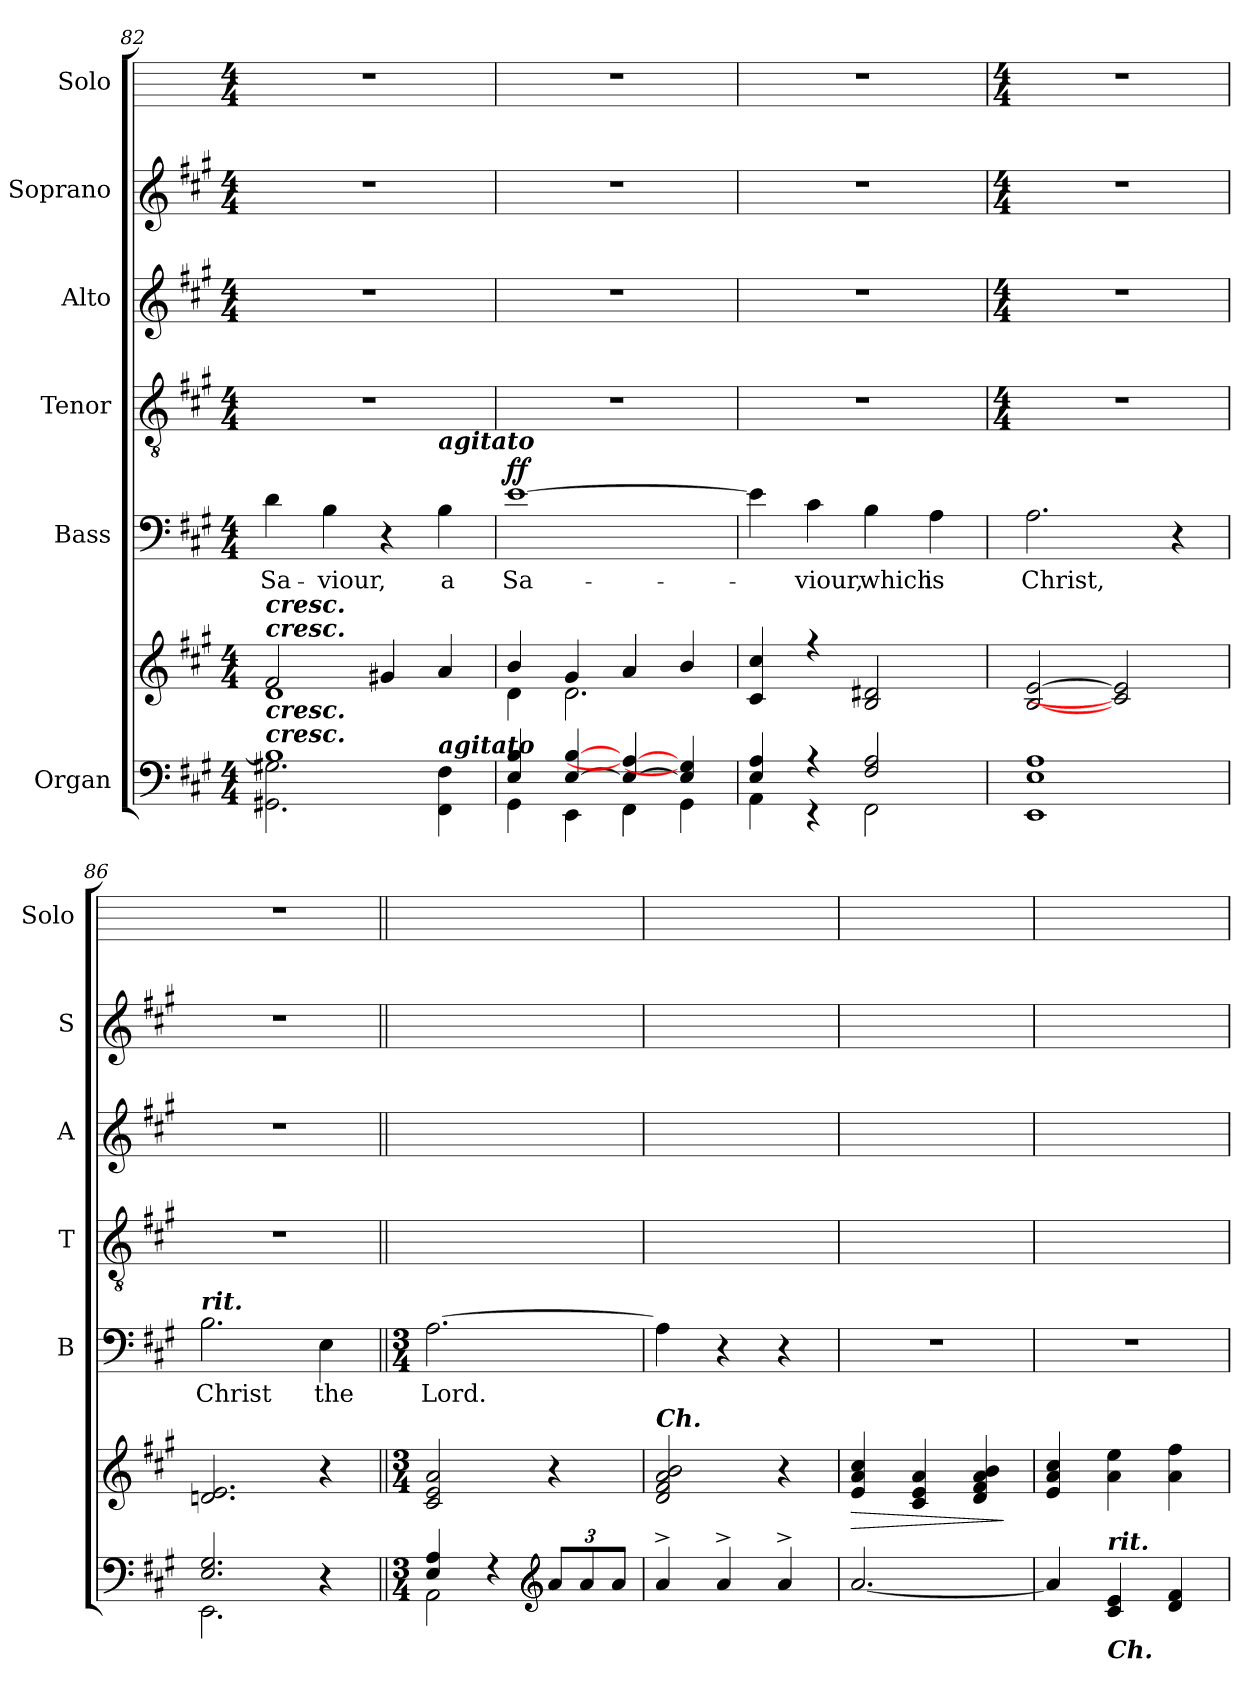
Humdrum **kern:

**kern	**kern	**dynam	**kern	**text	**dynam	**kern	**kern	**kern	**kern
*part6	*part6	*part6	*part5	*part5	*part5	*part4	*part3	*part2	*part1
*staff7	*staff6	*staff6/7	*staff5	*staff5	*staff5	*staff4	*staff3	*staff2	*staff1
*I"Organ	*	*	*I"Bass	*	*	*I"Tenor	*I"Alto	*I"Soprano	*I"Solo
*	*	*	*I'B	*	*	*I'T	*I'A	*I'S	*I'Solo
*clefF4	*clefG2	*	*clefF4	*	*	*clefGv2	*clefG2	*clefG2	*
*k[f#c#g#]	*k[f#c#g#]	*	*k[f#c#g#]	*	*	*k[f#c#g#]	*k[f#c#g#]	*k[f#c#g#]	*
*A:	*A:	*	*A:	*	*	*A:	*A:	*A:	*
*M4/4	*M4/4	*	*M4/4	*	*	*M4/4	*M4/4	*M4/4	*M4/4
=82	=82	=82	=82	=82	=82	=82	=82	=82	=82
*^	*^	*	*	*	*	*	*	*	*
!	!	!LO:TX:a:Bi:t=cresc.	!	!	!	!	!	!	!	!	!
!	!	!LO:TX:a:Bi:t=cresc.	!	!	!	!	!	!	!	!	!
!LO:TX:a:Bi:t=cresc.	!	!	!	!	!	!	!	!	!	!	!
!LO:TX:a:Bi:t=cresc.	!	!	!	!	!	!	!	!	!	!	!
!	!	!	!	!	!	!LO:LY:b	!	!	!	!	!
1B/]	2.GG#X\ 2.G#X\	2f#	1d\	.	4d	Sa-	.	1r	1r	1r	1r
!	!	!	!	!	!	!LO:LY:b	!	!	!	!	!
.	.	.	.	.	4B	-viour,	.	.	.	.	.
.	.	4g#X	.	.	4r	.	.	.	.	.	.
!	!	!	!	!	!LO:TX:a:Bi:t=agitato	!	!	!	!	!	!
!	!LO:TX:a:Bi:t=agitato	!	!	!	!	!	!	!	!	!	!
!	!	!	!	!	!	!LO:LY:b	!	!	!	!	!
.	4FF#\ 4F#\	4a	.	.	4B	a	.	.	.	.	.
=83	=83	=83	=83	=83	=83	=83	=83	=83	=83	=83	=83
!	!	!	!	!	!	!LO:LY:b	!LO:DY:b	!	!	!	!
4E/ 4B/	4GG#\	4b/	4d\	.	[1e	Sa-	ff	1r	1r	1r	1r
[4E/ [4B/	4EE\	4g#	2.d\	.	.	.	.	.	.	.	.
4E/_ 4A/_	4FF#\	4a	.	.	.	.	.	.	.	.	.
4E/] 4G#/]	4GG#\	4b/	.	.	.	.	.	.	.	.	.
=84	=84	=84	=84	=84	=84	=84	=84	=84	=84	=84	=84
4E/ 4A/	4AA\	4c# 4cc#	1ryy	.	4e]	.	.	1r	1r	1r	1r
!	!	!	!	!	!	!LO:LY:b	!	!	!	!	!
4r	4r	4r	.	.	4c#	viour,	.	.	.	.	.
!	!	!	!	!	!	!LO:LY:b	!	!	!	!	!
2F#/ 2A/	2FF#\	2B 2d#X	.	.	4B	which	.	.	.	.	.
!	!	!	!	!	!	!LO:LY:b	!	!	!	!	!
.	.	.	.	.	4A	is	.	.	.	.	.
*	*	*v	*v	*	*	*	*	*	*	*	*
!!LO:LB:g=z
=85	=85	=85	=85	=85	=85	=85	=85	=85	=85	=85
*	*	*	*	*	*	*	*M4/4	*M4/4	*M4/4	*M4/4
!	!	!	!	!	!LO:LY:b	!	!	!	!	!
1E/ 1A/	1EE\	[2B [2e	.	2.A	Christ,	.	1r	1r	1r	1r
.	.	2c#] 2e]	.	.	.	.	.	.	.	.
.	.	.	.	4r	.	.	.	.	.	.
=86	=86	=86	=86	=86	=86	=86	=86	=86	=86	=86
!	!	!	!	!LO:TX:a:Bi:t=rit.	!	!	!	!	!	!
!	!	!	!	!	!LO:LY:b	!	!	!	!	!
2.E/ 2.G#/	2.EE\	2.dn 2.e	.	2.B	Christ	.	1r	1r	1r	1r
!	!	!	!	!	!LO:LY:b	!	!	!	!	!
4r	4ryy	4r	.	4E	the	.	.	.	.	.
=87||	=87||	=87||	=87||	=87||	=87||	=87||	=87||	=87||	=87||	=87||
*M3/4	*	*M3/4	*	*M3/4	*	*	*	*	*	*
!	!	!	!	!	!LO:LY:b	!	!	!	!	!
4E/ 4A/	2AA\	2c# 2e 2a	.	[2.A	Lord.	.	2.r	2.r	2.r	2.r
4r	.	.	.	.	.	.	.	.	.	.
*clefG2	*	*	*	*	*	*	*	*	*	*
12a/L	4ryy	4r	.	.	.	.	.	.	.	.
12a/	.	.	.	.	.	.	.	.	.	.
12a/J	.	.	.	.	.	.	.	.	.	.
=88	=88	=88	=88	=88	=88	=88	=88	=88	=88	=88
!	!	!LO:TX:a:Bi:t=Ch.	!	!	!	!	!	!	!	!
4a^/	2.ryy	2d 2f# 2a 2b	.	4A]	.	.	2.r	2.r	2.r	2.r
4a^/	.	.	.	4r	.	.	.	.	.	.
4a^/	.	4r	.	4r	.	.	.	.	.	.
=89	=89	=89	=89	=89	=89	=89	=89	=89	=89	=89
!	!	!	!LO:HP:b	!LO:N:vis=1	!	!	!	!	!	!
[2.a/	2.ryy	4e 4a 4cc#	>	2.r	.	.	2.r	2.r	2.r	2.r
.	.	4c# 4e 4a	.	.	.	.	.	.	.	.
.	.	4d 4f# 4a 4b	.	.	.	.	.	.	.	.
*v	*v	*	*	*	*	*	*	*	*	*
.	.	]	.	.	.	.	.	.	.
=90	=90	=90	=90	=90	=90	=90	=90	=90	=90
*^	*	*	*	*	*	*	*	*	*
!	!	!	!	!LO:N:vis=1	!	!	!	!	!	!
4a/]	2.ryy	4e 4a 4cc#	.	2.r	.	.	2.r	2.r	2.r	2.r
!LO:TX:b:Bi:t=Ch.	!	!	!	!	!	!	!	!	!	!
!LO:TX:a:Bi:t=rit.	!	!	!	!	!	!	!	!	!	!
4c#/ 4e/	.	4a 4ee	.	.	.	.	.	.	.	.
4d/ 4f#/	.	4a 4ff#	.	.	.	.	.	.	.	.
*v	*v	*	*	*	*	*	*	*	*	*
=	=	=	=	=	=	=	=	=	=
*-	*-	*-	*-	*-	*-	*-	*-	*-	*-
